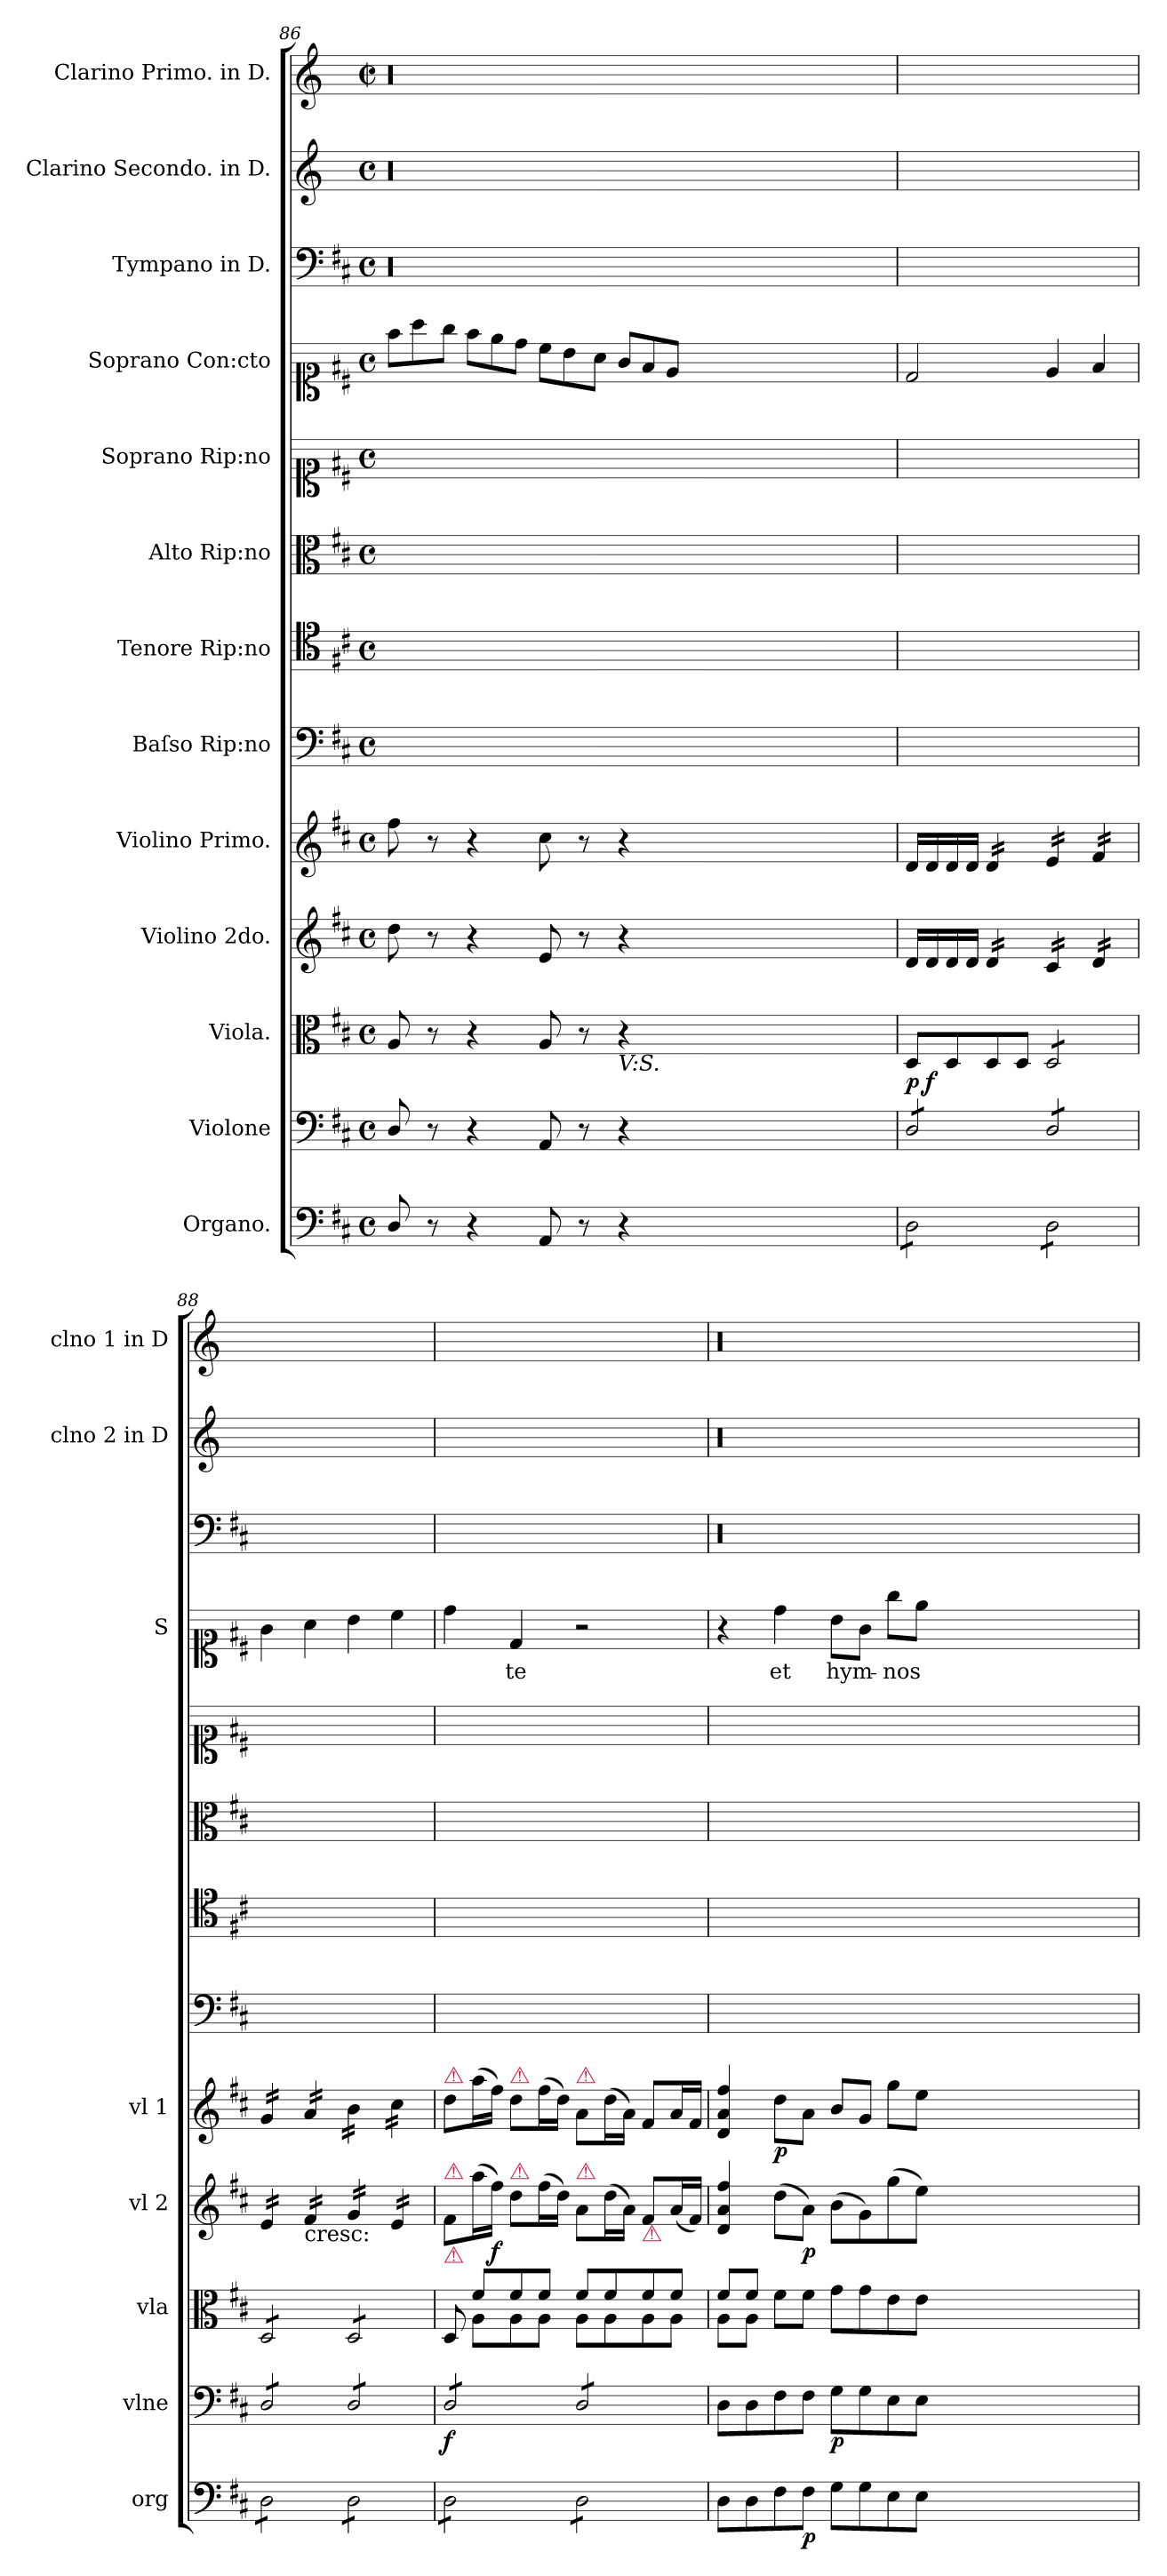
**kern	**dynam	**kern	**dynam	**kern	**dynam	**kern	**dynam	**kern	**dynam	**kern	**kern	**kern	**kern	**kern	**text	**kern	**kern	**kern
*part13	*part13	*part12	*part12	*part11	*part11	*part10	*part10	*part9	*part9	*part8	*part7	*part6	*part5	*part4	*part4	*part3	*part2	*part1
*staff13	*staff13	*staff12	*staff12	*staff11	*staff11	*staff10	*staff10	*staff9	*staff9	*staff8	*staff7	*staff6	*staff5	*staff4	*staff4	*staff3	*staff2	*staff1
*I"Organo.	*	*I"Violone	*	*I"Viola.	*	*I"Violino 2do.	*	*I"Violino Primo.	*	*I"Baſso Rip:no	*I"Tenore Rip:no	*I"Alto Rip:no	*I"Soprano Rip:no	*I"Soprano Con:cto	*	*I"Tympano in D.	*I"Clarino Secondo. in D.	*I"Clarino Primo. in D.
*I'org	*	*I'vlne	*	*I'vla	*	*I'vl 2	*	*I'vl 1	*	*	*	*	*	*I'S	*	*	*I'clno 2 in D	*I'clno 1 in D
*clefF4	*	*clefF4	*	*clefC3	*	*clefG2	*	*clefG2	*	*clefF4	*clefC4	*clefC3	*clefC1	*clefC1	*	*clefF4	*clefG2	*clefG2
*	*	*	*	*	*	*	*	*	*	*	*	*	*	*	*	*ITrd-1c-1	*ITrd-1c-2	*ITrd-1c-2
*k[f#c#]	*	*k[f#c#]	*	*k[f#c#]	*	*k[f#c#]	*	*k[f#c#]	*	*k[f#c#]	*k[f#c#]	*k[f#c#]	*k[f#c#]	*k[f#c#]	*	*k[b-e-a-]	*k[f#c#]	*k[f#c#]
*M4/4	*	*M4/4	*	*M4/4	*	*M4/4	*	*M4/4	*	*M4/4	*M4/4	*M4/4	*M4/4	*M4/4	*	*M4/4	*M4/4	*M4/4
*met(c)	*	*met(c)	*	*met(c)	*	*met(c)	*	*met(c)	*	*met(c)	*met(c)	*met(c)	*met(c)	*met(c)	*	*met(c)	*met(c)	*met(c|)
*	*	*	*	*	*	*	*	*	*	*	*	*	*	*Xtuplet	*	*	*	*
=86	=86	=86	=86	=86	=86	=86	=86	=86	=86	=86	=86	=86	=86	=86	=86	=86	=86	=86
8D/	.	8D/	.	8A/	.	8dd\	.	8ff#\	.	1ryy	1ryy	1ryy	1ryy	12ff#\L	.	00r	00r	00r
.	.	.	.	.	.	.	.	.	.	.	.	.	.	12aa\	.	.	.	.
8r	.	8r	.	8r	.	8r	.	8r	.	.	.	.	.	.	.	.	.	.
.	.	.	.	.	.	.	.	.	.	.	.	.	.	12gg\J	.	.	.	.
4r	.	4r	.	4r	.	4r	.	4r	.	.	.	.	.	12ff#\L	.	.	.	.
.	.	.	.	.	.	.	.	.	.	.	.	.	.	12ee\	.	.	.	.
.	.	.	.	.	.	.	.	.	.	.	.	.	.	12dd\J	.	.	.	.
8AA/	.	8AA/	.	8A/	.	8e/	.	8cc#\	.	.	.	.	.	12cc#\L	.	.	.	.
.	.	.	.	.	.	.	.	.	.	.	.	.	.	12b\	.	.	.	.
8r	.	8r	.	8r	.	8r	.	8r	.	.	.	.	.	.	.	.	.	.
.	.	.	.	.	.	.	.	.	.	.	.	.	.	12a\J	.	.	.	.
!	!	!	!	!LO:TX:b:i:t=V&colon;S.	!	!	!	!	!	!	!	!	!	!	!	!	!	!
4r	.	4r	.	4r	.	4r	.	4r	.	.	.	.	.	12g/L	.	.	.	.
.	.	.	.	.	.	.	.	.	.	.	.	.	.	12f#/	.	.	.	.
.	.	.	.	.	.	.	.	.	.	.	.	.	.	12e/J	.	.	.	.
0.ryy	.	0.ryy	.	0.ryy	.	0.ryy	.	0.ryy	.	0.ryy	0.ryy	0.ryy	0.ryy	0.ryy	.	.	.	.
=87	=87	=87	=87	=87	=87	=87	=87	=87	=87	=87	=87	=87	=87	=87	=87	=87	=87	=87
!	!	!	!	!	!	!	!LO:DY:b	!	!LO:DY:b	!	!	!	!	!	!	!	!	!
*	*	*	*	*^	*	*	*	*	*	*	*	*	*	*	*	*	*	*
*tremolo	*	*	*	*	*	*	*	*	*	*	*	*	*	*	*	*	*	*	*
*	*	*tremolo	*	*	*	*	*	*	*	*	*	*	*	*	*	*	*	*	*
8D\L	pocf&colon;	8D/L	.	8D/L	16ryy	p	16d/LL	pocfor	16d/LL	poc&colon;for&colon;	1ryy	1ryy	1ryy	1ryy	2d/	.	1ryy	1ryy	1ryy
.	.	.	.	.	2...ryy	f	16d/	.	16d/	.	.	.	.	.	.	.	.	.	.
8D\	.	8D/	.	8D/	.	.	16d/	.	16d/	.	.	.	.	.	.	.	.	.	.
.	.	.	.	.	.	.	16d/JJ	.	16d/JJ	.	.	.	.	.	.	.	.	.	.
*	*	*	*	*	*	*	*tremolo	*	*	*	*	*	*	*	*	*	*	*	*
*	*	*	*	*	*	*	*	*	*tremolo	*	*	*	*	*	*	*	*	*	*
8D\	.	8D/	.	8D/	.	.	16d/LL	.	16d/LL	.	.	.	.	.	.	.	.	.	.
.	.	.	.	.	.	.	16d/	.	16d/	.	.	.	.	.	.	.	.	.	.
8D\J	.	8D/J	.	8D/J	.	.	16d/	.	16d/	.	.	.	.	.	.	.	.	.	.
.	.	.	.	.	.	.	16d/JJ	.	16d/JJ	.	.	.	.	.	.	.	.	.	.
*	*	*	*	*tremolo	*	*	*	*	*	*	*	*	*	*	*	*	*	*	*
8D\L	.	8D/L	.	8D/L	.	.	16c#/LL	.	16e/LL	.	.	.	.	.	4e/	.	.	.	.
.	.	.	.	.	.	.	16c#/	.	16e/	.	.	.	.	.	.	.	.	.	.
8D\	.	8D/	.	8D/	.	.	16c#/	.	16e/	.	.	.	.	.	.	.	.	.	.
.	.	.	.	.	.	.	16c#/JJ	.	16e/JJ	.	.	.	.	.	.	.	.	.	.
8D\	.	8D/	.	8D/	.	.	16d/LL	.	16f#/LL	.	.	.	.	.	4f#/	.	.	.	.
.	.	.	.	.	.	.	16d/	.	16f#/	.	.	.	.	.	.	.	.	.	.
8D\J	.	8D/J	.	8D/J	.	.	16d/	.	16f#/	.	.	.	.	.	.	.	.	.	.
.	.	.	.	.	.	.	16d/JJ	.	16f#/JJ	.	.	.	.	.	.	.	.	.	.
*	*	*	*	*v	*v	*	*	*	*	*	*	*	*	*	*	*	*	*	*
=88	=88	=88	=88	=88	=88	=88	=88	=88	=88	=88	=88	=88	=88	=88	=88	=88	=88	=88
8D\L	.	8D/L	.	8D/L	.	16e/LL	.	16g/LL	.	1ryy	1ryy	1ryy	1ryy	4g\	.	1ryy	1ryy	1ryy
.	.	.	.	.	.	16e/	.	16g/	.	.	.	.	.	.	.	.	.	.
8D\	.	8D/	.	8D/	.	16e/	.	16g/	.	.	.	.	.	.	.	.	.	.
.	.	.	.	.	.	16e/JJ	.	16g/JJ	.	.	.	.	.	.	.	.	.	.
!	!	!	!	!	!	!LO:TX:b:t=cresc&colon;	!	!	!	!	!	!	!	!	!	!	!	!
8D\	.	8D/	.	8D/	.	16f#/LL	.	16a/LL	.	.	.	.	.	4a\	.	.	.	.
.	.	.	.	.	.	16f#/	.	16a/	.	.	.	.	.	.	.	.	.	.
8D\J	.	8D/J	.	8D/J	.	16f#/	.	16a/	.	.	.	.	.	.	.	.	.	.
.	.	.	.	.	.	16f#/JJ	.	16a/JJ	.	.	.	.	.	.	.	.	.	.
8D\L	.	8D/L	.	8D/L	.	16g/LL	.	16b\LL	.	.	.	.	.	4b\	.	.	.	.
.	.	.	.	.	.	16g/	.	16b\	.	.	.	.	.	.	.	.	.	.
8D\	.	8D/	.	8D/	.	16g/	.	16b\	.	.	.	.	.	.	.	.	.	.
.	.	.	.	.	.	16g/JJ	.	16b\JJ	.	.	.	.	.	.	.	.	.	.
8D\	.	8D/	.	8D/	.	16e/LL	.	16cc#\LL	.	.	.	.	.	4cc#\	.	.	.	.
.	.	.	.	.	.	16e/	.	16cc#\	.	.	.	.	.	.	.	.	.	.
8D\J	.	8D/J	.	8D/J	.	16e/	.	16cc#\	.	.	.	.	.	.	.	.	.	.
*	*	*	*	*Xtremolo	*	*	*	*	*	*	*	*	*	*	*	*	*	*
.	.	.	.	.	.	16e/JJ	.	16cc#\JJ	.	.	.	.	.	.	.	.	.	.
*	*	*	*	*	*	*	*	*Xtremolo	*	*	*	*	*	*	*	*	*	*
*	*	*	*	*	*	*Xtremolo	*	*	*	*	*	*	*	*	*	*	*	*
=89	=89	=89	=89	=89	=89	=89	=89	=89	=89	=89	=89	=89	=89	=89	=89	=89	=89	=89
*	*	*	*	*^	*	*	*	*	*	*	*	*	*	*	*	*	*	*
!	!	!	!	!	!	!	!	!	!LO:TX:a:color=crimson:t=⚠	!	!	!	!	!	!	!	!	!	!
!	!	!	!	!	!	!	!LO:TX:a:color=crimson:t=⚠	!	!	!	!	!	!	!	!	!	!	!	!
!	!	!	!	!	!	!	!LO:TX:b:color=crimson:t=⚠	!	!	!	!	!	!	!	!	!	!	!	!
!	!	!	!LO:DY:b	!	!	!	!	!	!	!	!	!	!	!	!	!	!	!	!
8D\L	.	8D/L	f	8D/	8ryy	.	8f#/L	.	8dd\L	.	1ryy	1ryy	1ryy	1ryy	4dd\	.	1ryy	1ryy	1ryy
8D\	.	8D/	.	8f#/L	8A\L	.	(16aa\L	.	(16aa\L	.	.	.	.	.	.	.	.	.	.
!	!	!	!	!	!	!	!	!LO:DY:b	!	!	!	!	!	!	!	!	!	!	!
.	.	.	.	.	.	.	16ff#\JJ)	f	16ff#\JJ)	.	.	.	.	.	.	.	.	.	.
!	!	!	!	!	!	!	!	!	!LO:TX:a:color=crimson:t=⚠	!	!	!	!	!	!	!	!	!	!
!	!	!	!	!	!	!	!LO:TX:a:color=crimson:t=⚠	!	!	!	!	!	!	!	!	!	!	!	!
8D\	.	8D/	.	8f#/	8A\	.	8dd\L	.	8dd\L	.	.	.	.	.	4d/	-te	.	.	.
8D\J	.	8D/J	.	8f#/J	8A\J	.	(16ff#\L	.	(16ff#\L	.	.	.	.	.	.	.	.	.	.
.	.	.	.	.	.	.	16dd\JJ)	.	16dd\JJ)	.	.	.	.	.	.	.	.	.	.
!	!	!	!	!	!	!	!	!	!LO:TX:a:color=crimson:t=⚠	!	!	!	!	!	!	!	!	!	!
!	!	!	!	!	!	!	!LO:TX:a:color=crimson:t=⚠	!	!	!	!	!	!	!	!	!	!	!	!
8D\L	.	8D/L	.	8f#/L	8A\L	.	8a\L	.	8a\L	.	.	.	.	.	2r	.	.	.	.
8D\	.	8D/	.	8f#/	8A\	.	(16dd\L	.	(16dd\L	.	.	.	.	.	.	.	.	.	.
.	.	.	.	.	.	.	16a\JJ)	.	16a\JJ)	.	.	.	.	.	.	.	.	.	.
!	!	!	!	!	!	!	!LO:TX:b:color=crimson:t=⚠	!	!	!	!	!	!	!	!	!	!	!	!
8D\	.	8D/	.	8f#/	8A\	.	8f#/L	.	8f#/L	.	.	.	.	.	.	.	.	.	.
8D\J	.	8D/J	.	8f#/J	8A\J	.	(16a/L	.	16a/L	.	.	.	.	.	.	.	.	.	.
*	*	*Xtremolo	*	*	*	*	*	*	*	*	*	*	*	*	*	*	*	*	*
*Xtremolo	*	*	*	*	*	*	*	*	*	*	*	*	*	*	*	*	*	*	*
.	.	.	.	.	.	.	16f#/JJ)	.	16f#/JJ	.	.	.	.	.	.	.	.	.	.
=90	=90	=90	=90	=90	=90	=90	=90	=90	=90	=90	=90	=90	=90	=90	=90	=90	=90	=90	=90
8D\L	.	8D\L	.	8f#/L	8A\L	.	4d/ 4a/ 4ff#/	.	4d/ 4a/ 4ff#/	.	1ryy	1ryy	1ryy	1ryy	4r	.	00r	00r	00r
8D\	.	8D\	.	8f#/J	8A\J	.	.	.	.	.	.	.	.	.	.	.	.	.	.
!	!	!	!	!	!	!	!	!	!	!LO:DY:b	!	!	!	!	!	!	!	!	!
8F#\	.	8F#\	.	8f#\L	8ryy	.	(8dd\L	.	8dd\L	p	.	.	.	.	4dd\	et	.	.	.
!	!	!	!	!	!	!	!	!LO:DY:b	!	!	!	!	!	!	!	!	!	!	!
8F#\J	p	8F#\J	.	8f#\J	8ryy	.	8a\J)	p	8a\J	.	.	.	.	.	.	.	.	.	.
!	!	!	!LO:DY:b	!	!	!	!	!	!	!	!	!	!	!	!	!	!	!	!
8G\L	.	8G\L	p	8g\L	8ryy	.	(8b\L	.	8b/L	.	.	.	.	.	8b\L	hym-	.	.	.
8G\	.	8G\	.	8g\	8ryy	.	8g\)	.	8g/J	.	.	.	.	.	8g\J	.	.	.	.
8E\	.	8E\	.	8e\	8ryy	.	(8gg\	.	8gg\L	.	.	.	.	.	8gg\L	-nos	.	.	.
8E\J	.	8E\J	.	8e\J	8ryy	.	8ee\J)	.	8ee\J	.	.	.	.	.	8ee\J	.	.	.	.
0.ryy	.	0.ryy	.	0.ryy	0.ryy	.	0.ryy	.	0.ryy	.	0.ryy	0.ryy	0.ryy	0.ryy	0.ryy	.	.	.	.
*	*	*	*	*v	*v	*	*	*	*	*	*	*	*	*	*	*	*	*	*
=	=	=	=	=	=	=	=	=	=	=	=	=	=	=	=	=	=	=
*-	*-	*-	*-	*-	*-	*-	*-	*-	*-	*-	*-	*-	*-	*-	*-	*-	*-	*-
